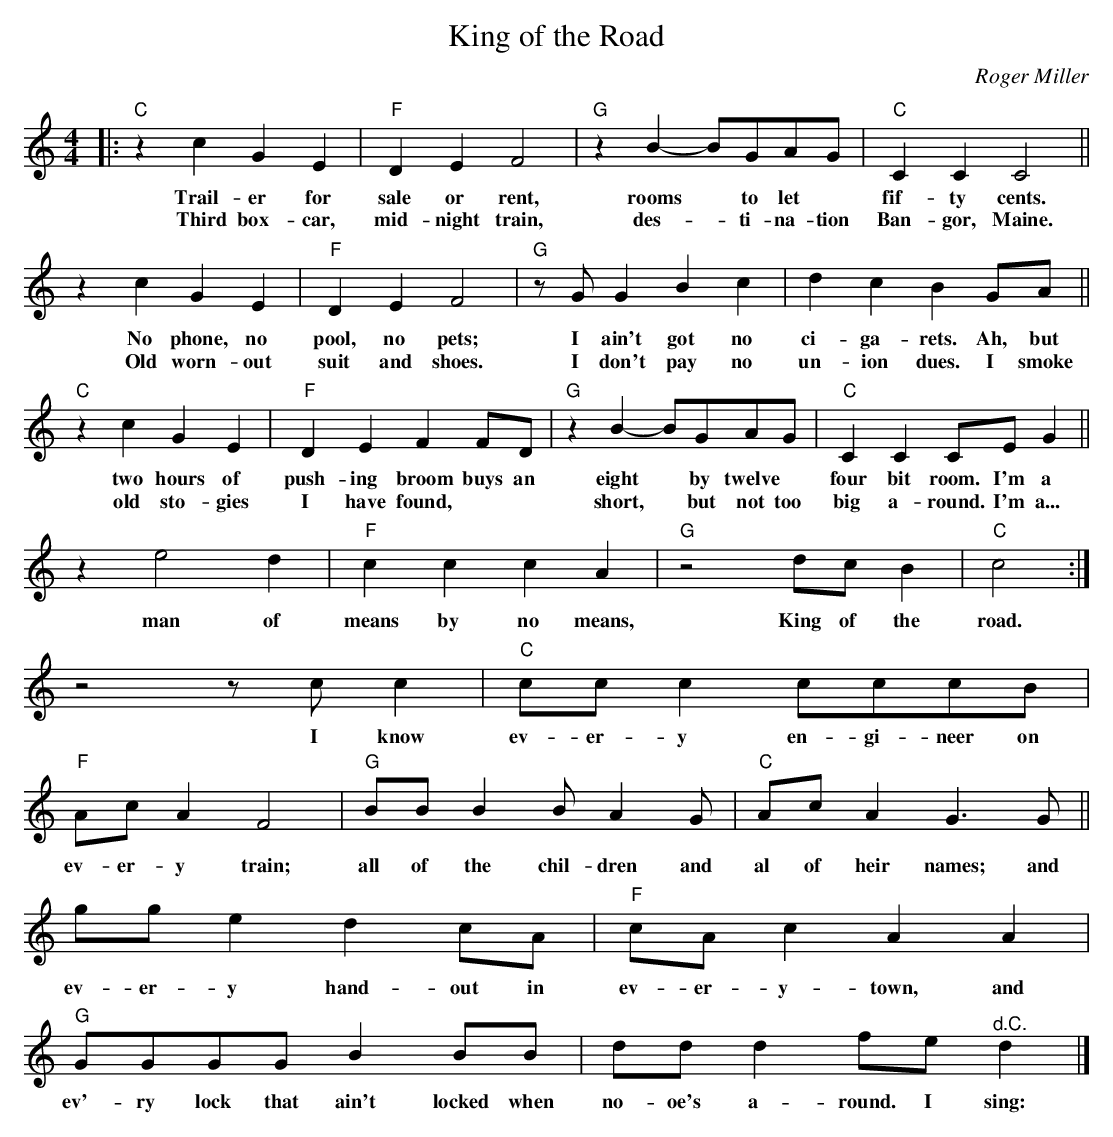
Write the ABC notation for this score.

X:1
T: King of the Road
C: Roger Miller
M: 4/4
L: 1/8
K: C
|: "C"z2c2 G2E2 | "F"D2E2 F4 | "G"z2B2- BGAG | "C"C2C2 C4 ||
w: Trail-er for sale or rent, rooms* to let* fif-ty cents.
w: Third box-car, mid-night train, des-*ti-na-tion Ban-gor, Maine.
z2c2 G2E2 | "F"D2E2 F4 | "G"zGG2 B2c2 | d2c2 B2GA ||
w: No phone, no pool, no pets; I ain't got no ci-ga-rets. Ah, but
w: Old worn-out suit and shoes. I don't pay no un-ion dues. I smoke
"C"z2c2 G2E2 | "F"D2E2 F2FD | "G"z2B2- BGAG | "C"C2C2 CEG2 ||
w: two hours of push-ing broom buys an eight* by twelve* four bit room. I'm a
w: old sto-gies I have found,** short,* but not too big a-round. I'm a...
z2 e4 d2 | "F"c2c2 c2A2 | "G"z4 dcB2 | "C"c4 :|
w: man of means by no means, King of the road.
z4 zcc2 | "C"ccc2 cccB | "F"AcA2 F4 | "G"BBB2 BA2G | "C"AcA2 G3G ||
w: I know ev-er-y en-gi-neer on ev-er-y train; all of the chil-dren and al of  heir names; and
gge2 d2cA | "F"cAc2 A2A2 | "G"GGGG B2BB | ddd2 fe"^d.C."d2 |]
w: ev-er-y hand-out in ev-er-y- town, and ev'-ry lock that ain't locked when no-oe's a-round. I sing:
